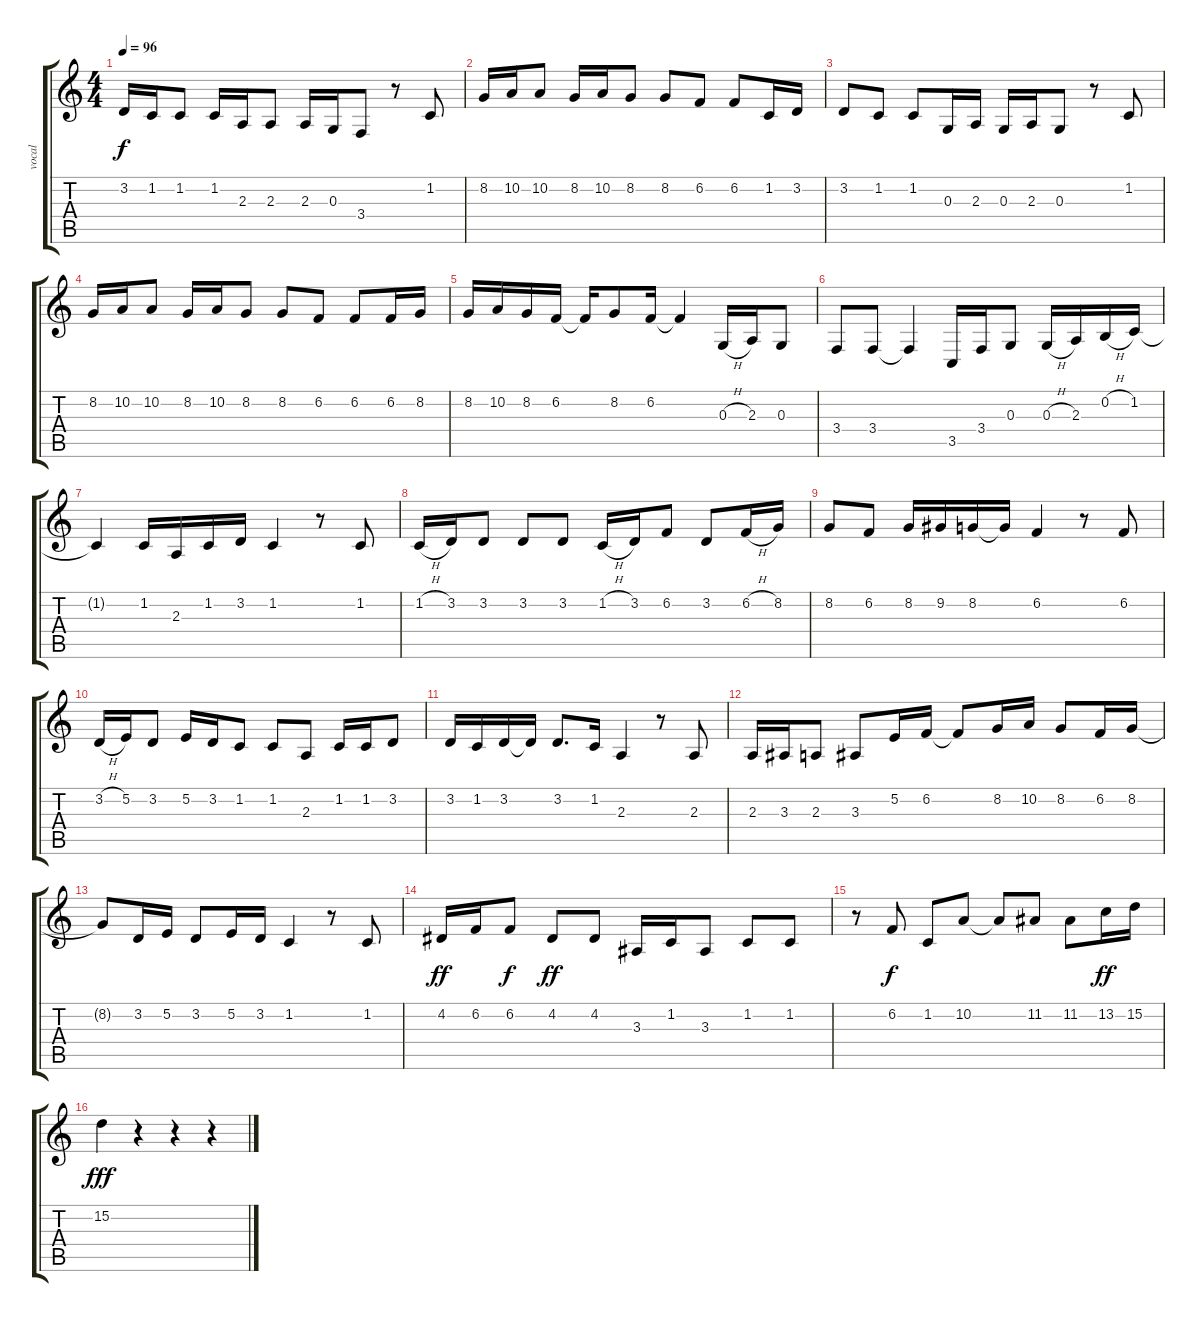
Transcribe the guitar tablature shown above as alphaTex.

\track ("vocal" "vocal") {instrument lead1square}
\staff {score tabs}
\tuning (E4 B3 G3 D3 A2 E2) {hide}
\ts (4 4)
\tempo 96
\clef g2
\ks c
3.2{t}.16{dy f} 1.2.16 1.2.8 1.2.16 2.3.16 2.3.8 2.3.16 0.3.16 3.4.8 r.8 1.2.8 |
8.2.16 10.2.16 10.2.8 8.2.16 10.2.16 8.2.8 8.2.8 6.2.8 6.2.8 1.2.16 3.2.16 |
3.2.8 1.2.8 1.2.8 0.3.16 2.3.16 0.3.16 2.3.16 0.3.8 r.8 1.2.8 |
8.2.16 10.2.16 10.2.8 8.2.16 10.2.16 8.2.8 8.2.8 6.2.8 6.2.8 6.2.16 8.2.16 |
8.2.16 10.2.16 8.2.16 6.2.16 6.2{t}.16 8.2.8 6.2.16 6.2{t}.4 0.3{h}.16 2.3.16 0.3.8 |
3.4.8 3.4.8 3.4{t}.4 3.5.16 3.4.16 0.3.8 0.3{h}.16 2.3.16 0.2{h}.16 1.2.16 |
1.2{t}.4 1.2.16 2.3.16 1.2.16 3.2.16 1.2.4 r.8 1.2.8 |
1.2{h}.16 3.2.16 3.2.8 3.2.8 3.2.8 1.2{h}.16 3.2.16 6.2.8 3.2.8 6.2{h}.16 8.2.16 |
8.2.8 6.2.8 8.2.16 9.2.16 8.2.16 8.2{t}.16 6.2.4 r.8 6.2.8 |
3.2{h}.16 5.2.16 3.2.8 5.2.16 3.2.16 1.2.8 1.2.8 2.3.8 1.2.16 1.2.16 3.2.8 |
3.2.16 1.2.16 3.2.16 3.2{t}.16 3.2.8{d} 1.2.16 2.3.4 r.8 2.3.8 |
2.3.16 3.3.16 2.3.8 3.3.8 5.2.16 6.2.16 6.2{t}.8 8.2.16 10.2.16 8.2.8 6.2.16 8.2.16 |
8.2{t}.8 3.2.16 5.2.16 3.2.8 5.2.16 3.2.16 1.2.4 r.8 1.2.8 |
4.2.16{dy ff} 6.2.16 6.2.8{dy f} 4.2.8{dy ff} 4.2.8 3.3.16 1.2.16 3.3.8 1.2.8 1.2.8 |
r.8 6.2.8{dy f} 1.2.8 10.2.8 10.2{t}.8 11.2.8 11.2.8 13.2.16{dy ff} 15.2.16 |
15.2.4{txt " " dy fff} r.4 r.4 r.4
